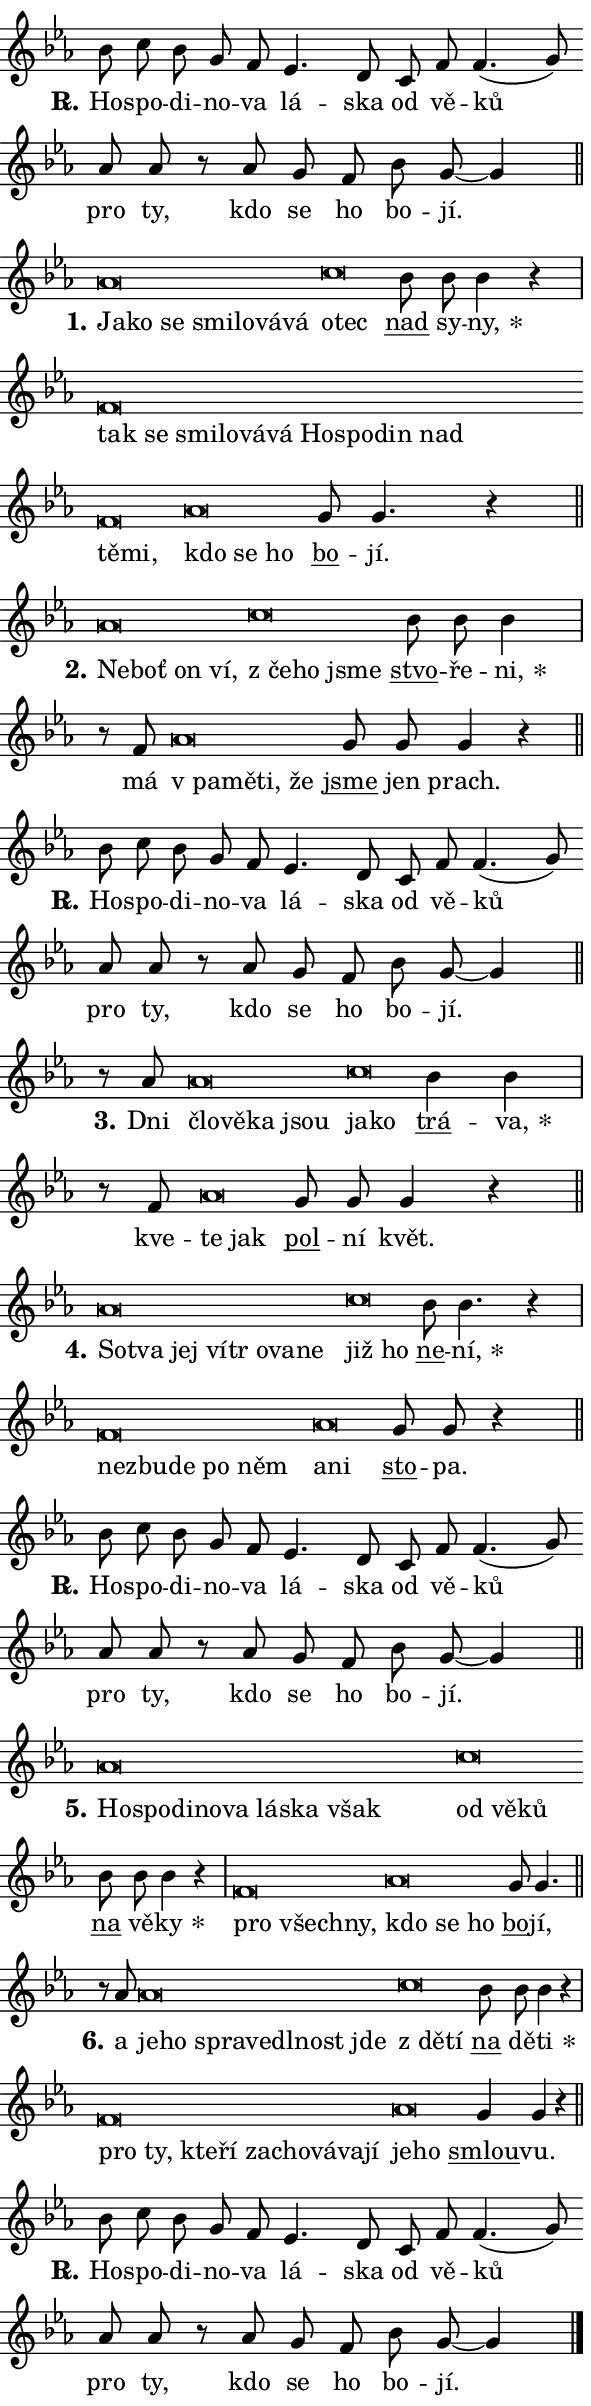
\version "2.24.0"
\header { tagline = "" }
\paper {
  indent = 0\cm
  top-margin = 0\cm
  right-margin = 0.13\cm % to fit lyric hyphens
  bottom-margin = 0\cm
  left-margin = 0\cm
  paper-width = 10\cm
  page-breaking = #ly:one-page-breaking
  system-system-spacing.basic-distance = #11
  score-system-spacing.basic-distance = #11
  ragged-last = ##f
}


%% Author: Thomas Morley
%% https://lists.gnu.org/archive/html/lilypond-user/2020-05/msg00002.html
#(define (line-position grob)
"Returns position of @var[grob} in current system:
   @code{'start}, if at first time-step
   @code{'end}, if at last time-step
   @code{'middle} otherwise
"
  (let* ((col (ly:item-get-column grob))
         (ln (ly:grob-object col 'left-neighbor))
         (rn (ly:grob-object col 'right-neighbor))
         (col-to-check-left (if (ly:grob? ln) ln col))
         (col-to-check-right (if (ly:grob? rn) rn col))
         (break-dir-left
           (and
             (ly:grob-property col-to-check-left 'non-musical #f)
             (ly:item-break-dir col-to-check-left)))
         (break-dir-right
           (and
             (ly:grob-property col-to-check-right 'non-musical #f)
             (ly:item-break-dir col-to-check-right))))
        (cond ((eqv? 1 break-dir-left) 'start)
              ((eqv? -1 break-dir-right) 'end)
              (else 'middle))))

#(define (tranparent-at-line-position vctor)
  (lambda (grob)
  "Relying on @code{line-position} select the relevant enry from @var{vctor}.
Used to determine transparency,"
    (case (line-position grob)
      ((end) (not (vector-ref vctor 0)))
      ((middle) (not (vector-ref vctor 1)))
      ((start) (not (vector-ref vctor 2))))))

noteHeadBreakVisibility =
#(define-music-function (break-visibility)(vector?)
"Makes @code{NoteHead}s transparent relying on @var{break-visibility}"
#{
  \override NoteHead.transparent =
    #(tranparent-at-line-position break-visibility)
#})

#(define delete-ledgers-for-transparent-note-heads
  (lambda (grob)
    "Reads whether a @code{NoteHead} is transparent.
If so this @code{NoteHead} is removed from @code{'note-heads} from
@var{grob}, which is supposed to be @code{LedgerLineSpanner}.
As a result ledgers are not printed for this @code{NoteHead}"
    (let* ((nhds-array (ly:grob-object grob 'note-heads))
           (nhds-list
             (if (ly:grob-array? nhds-array)
                 (ly:grob-array->list nhds-array)
                 '()))
           ;; Relies on the transparent-property being done before
           ;; Staff.LedgerLineSpanner.after-line-breaking is executed.
           ;; This is fragile ...
           (to-keep
             (remove
               (lambda (nhd)
                 (ly:grob-property nhd 'transparent #f))
               nhds-list)))
      ;; TODO find a better method to iterate over grob-arrays, similiar
      ;; to filter/remove etc for lists
      ;; For now rebuilt from scratch
      (set! (ly:grob-object grob 'note-heads)  '())
      (for-each
        (lambda (nhd)
          (ly:pointer-group-interface::add-grob grob 'note-heads nhd))
        to-keep))))

squashNotes = {
  \override NoteHead.X-extent = #'(-0.2 . 0.2)
  \override NoteHead.Y-extent = #'(-0.75 . 0)
  \override NoteHead.stencil =
    #(lambda (grob)
       (let ((pos (ly:grob-property grob 'staff-position)))
         (begin
           (if (< pos -7) (display "ERROR: Lower brevis then expected\n") (display ""))
           (if (<= pos -6) ly:text-interface::print ly:note-head::print))))
}
unSquashNotes = {
  \revert NoteHead.X-extent
  \revert NoteHead.Y-extent
  \revert NoteHead.stencil
}

hideNotes = \noteHeadBreakVisibility #begin-of-line-visible
unHideNotes = \noteHeadBreakVisibility #all-visible

% work-around for resetting accidentals
% https://lilypond.org/doc/v2.23/Documentation/notation/displaying-rhythms#unmetered-music
cadenzaMeasure = {
  \cadenzaOff
  \partial 1024 s1024
  \cadenzaOn
}

#(define-markup-command (accent layout props text) (markup?)
  "Underline accented syllable"
  (interpret-markup layout props
    #{\markup \override #'(offset . 4.3) \underline { #text }#}))

responsum = \markup \concat {
  "R" \hspace #-1.05 \path #0.1 #'((moveto 0 0.07) (lineto 0.9 0.8)) \hspace #0.05 "."
}

spaceSize = #0.6828661417322834 % exact space size for TeX Gyre Schola

\layout {
  \context {
    \Staff
    \remove "Time_signature_engraver"
    \override LedgerLineSpanner.after-line-breaking = #delete-ledgers-for-transparent-note-heads
  }
  \context {
    \Lyrics {
      \override LyricSpace.minimum-distance = \spaceSize
      \override LyricText.font-name = #"TeX Gyre Schola"
      \override LyricText.font-size = 1
      \override StanzaNumber.font-name = #"TeX Gyre Schola Bold"
      \override StanzaNumber.font-size = 1
    }
  }
  \context {
    \Score 
    \override NoteHead.text =
      #(lambda (grob) 
        (let ((pos (ly:grob-property grob 'staff-position)))
          #{\markup {
            \combine
              \halign #-0.55 \raise #(if (= pos -6) 0 0.5) \override #'(thickness . 2) \draw-line #'(3.2 . 0)
              \musicglyph "noteheads.sM1"
          }#}))
  }
}

% magnetic-lyrics.ily
%
%   written by
%     Jean Abou Samra <jean@abou-samra.fr>
%     Werner Lemberg <wl@gnu.org>
%
%   adapted by
%     Jiri Hon <jiri.hon@gmail.com>
%
% Version 2022-Apr-15

% https://www.mail-archive.com/lilypond-user@gnu.org/msg149350.html

#(define (Left_hyphen_pointer_engraver context)
   "Collect syllable-hyphen-syllable occurrences in lyrics and store
them in properties.  This engraver only looks to the left.  For
example, if the lyrics input is @code{foo -- bar}, it does the
following.

@itemize @bullet
@item
Set the @code{text} property of the @code{LyricHyphen} grob between
@q{foo} and @q{bar} to @code{foo}.

@item
Set the @code{left-hyphen} property of the @code{LyricText} grob with
text @q{foo} to the @code{LyricHyphen} grob between @q{foo} and
@q{bar}.
@end itemize

Use this auxiliary engraver in combination with the
@code{lyric-@/text::@/apply-@/magnetic-@/offset!} hook."
   (let ((hyphen #f)
         (text #f))
     (make-engraver
      (acknowledgers
       ((lyric-syllable-interface engraver grob source-engraver)
        (set! text grob)))
      (end-acknowledgers
       ((lyric-hyphen-interface engraver grob source-engraver)
        ;(when (not (grob::has-interface grob 'lyric-space-interface))
          (set! hyphen grob)));)
      ((stop-translation-timestep engraver)
       (when (and text hyphen)
         (ly:grob-set-object! text 'left-hyphen hyphen))
       (set! text #f)
       (set! hyphen #f)))))

#(define (lyric-text::apply-magnetic-offset! grob)
   "If the space between two syllables is less than the value in
property @code{LyricText@/.details@/.squash-threshold}, move the right
syllable to the left so that it gets concatenated with the left
syllable.

Use this function as a hook for
@code{LyricText@/.after-@/line-@/breaking} if the
@code{Left_@/hyphen_@/pointer_@/engraver} is active."
   (let ((hyphen (ly:grob-object grob 'left-hyphen #f)))
     (when hyphen
       (let ((left-text (ly:spanner-bound hyphen LEFT)))
         (when (grob::has-interface left-text 'lyric-syllable-interface)
           (let* ((common (ly:grob-common-refpoint grob left-text X))
                  (this-x-ext (ly:grob-extent grob common X))
                  (left-x-ext
                   (begin
                     ;; Trigger magnetism for left-text.
                     (ly:grob-property left-text 'after-line-breaking)
                     (ly:grob-extent left-text common X)))
                  ;; `delta` is the gap width between two syllables.
                  (delta (- (interval-start this-x-ext)
                            (interval-end left-x-ext)))
                  (details (ly:grob-property grob 'details))
                  (threshold (assoc-get 'squash-threshold details 0.2)))
             (when (< delta threshold)
               (let* (;; We have to manipulate the input text so that
                      ;; ligatures crossing syllable boundaries are not
                      ;; disabled.  For languages based on the Latin
                      ;; script this is essentially a beautification.
                      ;; However, for non-Western scripts it can be a
                      ;; necessity.
                      (lt (ly:grob-property left-text 'text))
                      (rt (ly:grob-property grob 'text))
                      (is-space (grob::has-interface hyphen 'lyric-space-interface))
                      (space (if is-space " " ""))
                      (extra-delta (if is-space spaceSize 0))
                      ;; Append new syllable.
                      (ltrt-space (if (and (string? lt) (string? rt))
                                (string-append lt space rt)
                                (make-concat-markup (list lt space rt))))
                      ;; Right-align `ltrt` to the right side.
                      (ltrt-space-markup (grob-interpret-markup
                               grob
                               (make-translate-markup
                                (cons (interval-length this-x-ext) 0)
                                (make-right-align-markup ltrt-space)))))
                 (begin
                   ;; Don't print `left-text`.
                   (ly:grob-set-property! left-text 'stencil #f)
                   ;; Set text and stencil (which holds all collected
                   ;; syllables so far) and shift it to the left.
                   (ly:grob-set-property! grob 'text ltrt-space)
                   (ly:grob-set-property! grob 'stencil ltrt-space-markup)
                   (ly:grob-translate-axis! grob (- (- delta extra-delta)) X))))))))))


#(define (lyric-hyphen::displace-bounds-first grob)
   ;; Make very sure this callback isn't triggered too early.
   (let ((left (ly:spanner-bound grob LEFT))
         (right (ly:spanner-bound grob RIGHT)))
     (ly:grob-property left 'after-line-breaking)
     (ly:grob-property right 'after-line-breaking)
     (ly:lyric-hyphen::print grob)))

squashThreshold = #0.4

\layout {
  \context {
    \Lyrics
    \consists #Left_hyphen_pointer_engraver
    \override LyricText.after-line-breaking =
      #lyric-text::apply-magnetic-offset!
    \override LyricHyphen.stencil = #lyric-hyphen::displace-bounds-first
    \override LyricText.details.squash-threshold = \squashThreshold
    \override LyricHyphen.minimum-distance = 0
    \override LyricHyphen.minimum-length = \squashThreshold
  }
}

squashText = \override LyricText.details.squash-threshold = 9999
unSquashText = \override LyricText.details.squash-threshold = \squashThreshold

leftText = \override LyricText.self-alignment-X = #LEFT
unLeftText = \revert LyricText.self-alignment-X

starOffset = #(lambda (grob) 
                (let ((x_offset (ly:self-alignment-interface::aligned-on-x-parent grob)))
                  (if (= x_offset 0) 0 (+ x_offset 1.2))))

star = #(define-music-function (syllable)(string?)
"Append star separator at the end of a syllable"
#{
  \once \override LyricText.X-offset = #starOffset
  \lyricmode { \markup {
    #syllable
    \override #'((font-name . "TeX Gyre Schola Bold")) \hspace #0.2 \lower #0.65 \larger "*"
  } }
#})

starAccent = #(define-music-function (syllable)(string?)
"Append star separator at the end of a syllable and make accent"
#{
  \once \override LyricText.X-offset = #starOffset
  \lyricmode { \markup {
    \accent #syllable
    \override #'((font-name . "TeX Gyre Schola Bold")) \hspace #0.2 \lower #0.65 \larger "*"
  } }
#})

breath = #(define-music-function (syllable)(string?)
"Append breathing indicator at the end of a syllable"
#{
  \lyricmode { \markup { #syllable "+" } }
#})

optionalBreath = #(define-music-function (syllable)(string?)
"Append optional breathing indicator at the end of a syllable"
#{
  \lyricmode { \markup { #syllable "(+)" } }
#})


\score {
    <<
        \new Voice = "melody" { \cadenzaOn \key es \major \relative { bes'8 c bes g f es4. d8 \bar "" c f f4.( g8)] \bar "" as as \bar "" r as g f bes g~ g4 \cadenzaMeasure \bar "||" \break } }
        \new Lyrics \lyricsto "melody" { \lyricmode { \set stanza = \responsum
Ho -- spo -- di -- no -- va lá -- ska od vě -- ků pro ty, kdo se ho bo -- jí. } }
    >>
    \layout {}
}

\score {
    <<
        \new Voice = "melody" { \cadenzaOn \key es \major \relative { \squashNotes as'\breve*1/16 \hideNotes \breve*1/16 \bar "" \breve*1/16 \bar "" \breve*1/16 \bar "" \breve*1/16 \bar "" \breve*1/16 \breve*1/16 \bar "" \unHideNotes \unSquashNotes \squashNotes c\breve*1/16 \hideNotes \breve*1/16 \bar "" \unHideNotes \unSquashNotes \bar "" bes8 bes bes4 r \cadenzaMeasure \bar "|" \squashNotes f\breve*1/16 \hideNotes \breve*1/16 \bar "" \breve*1/16 \bar "" \breve*1/16 \bar "" \breve*1/16 \bar "" \breve*1/16 \bar "" \breve*1/16 \bar "" \breve*1/16 \bar "" \breve*1/16 \bar "" \breve*1/16 \bar "" \breve*1/16 \breve*1/16 \bar "" \unHideNotes \unSquashNotes \squashNotes as\breve*1/16 \hideNotes \breve*1/16 \breve*1/16 \bar "" \unHideNotes \unSquashNotes \bar "" g8 g4. r4 \cadenzaMeasure \bar "||" \break } }
        \new Lyrics \lyricsto "melody" { \lyricmode { \set stanza = "1."
\leftText Ja -- \squashText ko se smi -- lo -- vá -- vá \unSquashText o -- \squashText tec \unLeftText \unSquashText \markup \accent nad sy -- \star ny, \leftText tak \squashText se smi -- lo -- vá -- vá Ho -- spo -- din nad tě -- mi, \unSquashText kdo \squashText se ho \unLeftText \unSquashText \markup \accent bo -- jí. } }
    >>
    \layout {}
}

\score {
    <<
        \new Voice = "melody" { \cadenzaOn \key es \major \relative { \squashNotes as'\breve*1/16 \hideNotes \breve*1/16 \bar "" \breve*1/16 \breve*1/16 \bar "" \unHideNotes \unSquashNotes \squashNotes c\breve*1/16 \hideNotes \breve*1/16 \breve*1/16 \bar "" \unHideNotes \unSquashNotes \bar "" bes8 bes bes4 \cadenzaMeasure \bar "|" r8 f8 \squashNotes as\breve*1/16 \hideNotes \breve*1/16 \bar "" \breve*1/16 \breve*1/16 \bar "" \unHideNotes \unSquashNotes \bar "" g8 g g4 r4 \cadenzaMeasure \bar "||" \break } }
        \new Lyrics \lyricsto "melody" { \lyricmode { \set stanza = "2."
\leftText Ne -- \squashText boť on ví, \unSquashText "z če" -- \squashText ho jsme \unLeftText \unSquashText \markup \accent stvo -- ře -- \star ni, má \leftText "v pa" -- \squashText mě -- ti, že \unLeftText \unSquashText \markup \accent jsme jen prach. } }
    >>
    \layout {}
}

\score {
    <<
        \new Voice = "melody" { \cadenzaOn \key es \major \relative { bes'8 c bes g f es4. d8 \bar "" c f f4.( g8)] \bar "" as as \bar "" r as g f bes g~ g4 \cadenzaMeasure \bar "||" \break } }
        \new Lyrics \lyricsto "melody" { \lyricmode { \set stanza = \responsum
Ho -- spo -- di -- no -- va lá -- ska od vě -- ků pro ty, kdo se ho bo -- jí. } }
    >>
    \layout {}
}

\score {
    <<
        \new Voice = "melody" { \cadenzaOn \key es \major \relative { r8 as'8 \squashNotes as\breve*1/16 \hideNotes \breve*1/16 \bar "" \breve*1/16 \breve*1/16 \bar "" \unHideNotes \unSquashNotes \squashNotes c\breve*1/16 \hideNotes \breve*1/16 \bar "" \unHideNotes \unSquashNotes \bar "" bes4 bes \cadenzaMeasure \bar "|" r8 f \squashNotes as\breve*1/16 \hideNotes \breve*1/16 \bar "" \unHideNotes \unSquashNotes \bar "" g8 g g4 r \cadenzaMeasure \bar "||" \break } }
        \new Lyrics \lyricsto "melody" { \lyricmode { \set stanza = "3."
Dni \leftText člo -- \squashText vě -- ka jsou \unSquashText ja -- \squashText ko \unLeftText \unSquashText \markup \accent trá -- \star va, kve -- \leftText te \squashText jak \unLeftText \unSquashText \markup \accent pol -- ní květ. } }
    >>
    \layout {}
}

\score {
    <<
        \new Voice = "melody" { \cadenzaOn \key es \major \relative { \squashNotes as'\breve*1/16 \hideNotes \breve*1/16 \bar "" \breve*1/16 \bar "" \breve*1/16 \bar "" \breve*1/16 \bar "" \breve*1/16 \bar "" \breve*1/16 \breve*1/16 \bar "" \unHideNotes \unSquashNotes \squashNotes c\breve*1/16 \hideNotes \breve*1/16 \bar "" \unHideNotes \unSquashNotes \bar "" bes8 bes4. r4 \cadenzaMeasure \bar "|" \squashNotes f\breve*1/16 \hideNotes \breve*1/16 \bar "" \breve*1/16 \bar "" \breve*1/16 \breve*1/16 \bar "" \unHideNotes \unSquashNotes \squashNotes as\breve*1/16 \hideNotes \breve*1/16 \bar "" \unHideNotes \unSquashNotes \bar "" g8 g r4 \cadenzaMeasure \bar "||" \break } }
        \new Lyrics \lyricsto "melody" { \lyricmode { \set stanza = "4."
\leftText So -- \squashText tva jej ví -- tr o -- va -- ne \unSquashText již \squashText ho \unLeftText \unSquashText \markup \accent ne -- \star ní, \leftText ne -- \squashText zbu -- de po něm \unSquashText a -- \squashText ni \unLeftText \unSquashText \markup \accent sto -- pa. } }
    >>
    \layout {}
}

\score {
    <<
        \new Voice = "melody" { \cadenzaOn \key es \major \relative { bes'8 c bes g f es4. d8 \bar "" c f f4.( g8)] \bar "" as as \bar "" r as g f bes g~ g4 \cadenzaMeasure \bar "||" \break } }
        \new Lyrics \lyricsto "melody" { \lyricmode { \set stanza = \responsum
Ho -- spo -- di -- no -- va lá -- ska od vě -- ků pro ty, kdo se ho bo -- jí. } }
    >>
    \layout {}
}

\score {
    <<
        \new Voice = "melody" { \cadenzaOn \key es \major \relative { \squashNotes as'\breve*1/16 \hideNotes \breve*1/16 \bar "" \breve*1/16 \bar "" \breve*1/16 \bar "" \breve*1/16 \bar "" \breve*1/16 \bar "" \breve*1/16 \breve*1/16 \bar "" \unHideNotes \unSquashNotes \squashNotes c\breve*1/16 \hideNotes \breve*1/16 \breve*1/16 \bar "" \unHideNotes \unSquashNotes \bar "" bes8 bes bes4 r \cadenzaMeasure \bar "|" \squashNotes f\breve*1/16 \hideNotes \breve*1/16 \breve*1/16 \bar "" \unHideNotes \unSquashNotes \squashNotes as\breve*1/16 \hideNotes \breve*1/16 \breve*1/16 \bar "" \unHideNotes \unSquashNotes \bar "" g8 g4. \cadenzaMeasure \bar "||" \break } }
        \new Lyrics \lyricsto "melody" { \lyricmode { \set stanza = "5."
\leftText Ho -- \squashText spo -- di -- no -- va lá -- ska však \unSquashText od \squashText vě -- ků \unLeftText \unSquashText \markup \accent na vě -- \star ky \leftText pro \squashText všech -- ny, \unSquashText kdo \squashText se ho \unLeftText \unSquashText \markup \accent bo -- jí, } }
    >>
    \layout {}
}

\score {
    <<
        \new Voice = "melody" { \cadenzaOn \key es \major \relative { r8 as'8 \squashNotes as\breve*1/16 \hideNotes \breve*1/16 \bar "" \breve*1/16 \bar "" \breve*1/16 \bar "" \breve*1/16 \bar "" \breve*1/16 \breve*1/16 \bar "" \unHideNotes \unSquashNotes \squashNotes c\breve*1/16 \hideNotes \breve*1/16 \bar "" \unHideNotes \unSquashNotes \bar "" bes8 bes bes4 r \cadenzaMeasure \bar "|" \squashNotes f\breve*1/16 \hideNotes \breve*1/16 \bar "" \breve*1/16 \bar "" \breve*1/16 \bar "" \breve*1/16 \bar "" \breve*1/16 \bar "" \breve*1/16 \bar "" \breve*1/16 \breve*1/16 \bar "" \unHideNotes \unSquashNotes \squashNotes as\breve*1/16 \hideNotes \breve*1/16 \bar "" \unHideNotes \unSquashNotes \bar "" g4 g r \cadenzaMeasure \bar "||" \break } }
        \new Lyrics \lyricsto "melody" { \lyricmode { \set stanza = "6."
a \leftText je -- \squashText ho spra -- ve -- dl -- nost jde \unSquashText "z dě" -- \squashText tí \unLeftText \unSquashText \markup \accent na dě -- \star ti \leftText pro \squashText ty, kte -- ří za -- cho -- vá -- va -- jí \unSquashText je -- \squashText ho \unLeftText \unSquashText \markup \accent smlou -- vu. } }
    >>
    \layout {}
}

\score {
    <<
        \new Voice = "melody" { \cadenzaOn \key es \major \relative { bes'8 c bes g f es4. d8 \bar "" c f f4.( g8)] \bar "" as as \bar "" r as g f bes g~ g4 \cadenzaMeasure \bar "||" \break } \bar "|." }
        \new Lyrics \lyricsto "melody" { \lyricmode { \set stanza = \responsum
Ho -- spo -- di -- no -- va lá -- ska od vě -- ků pro ty, kdo se ho bo -- jí. } }
    >>
    \layout {}
}
